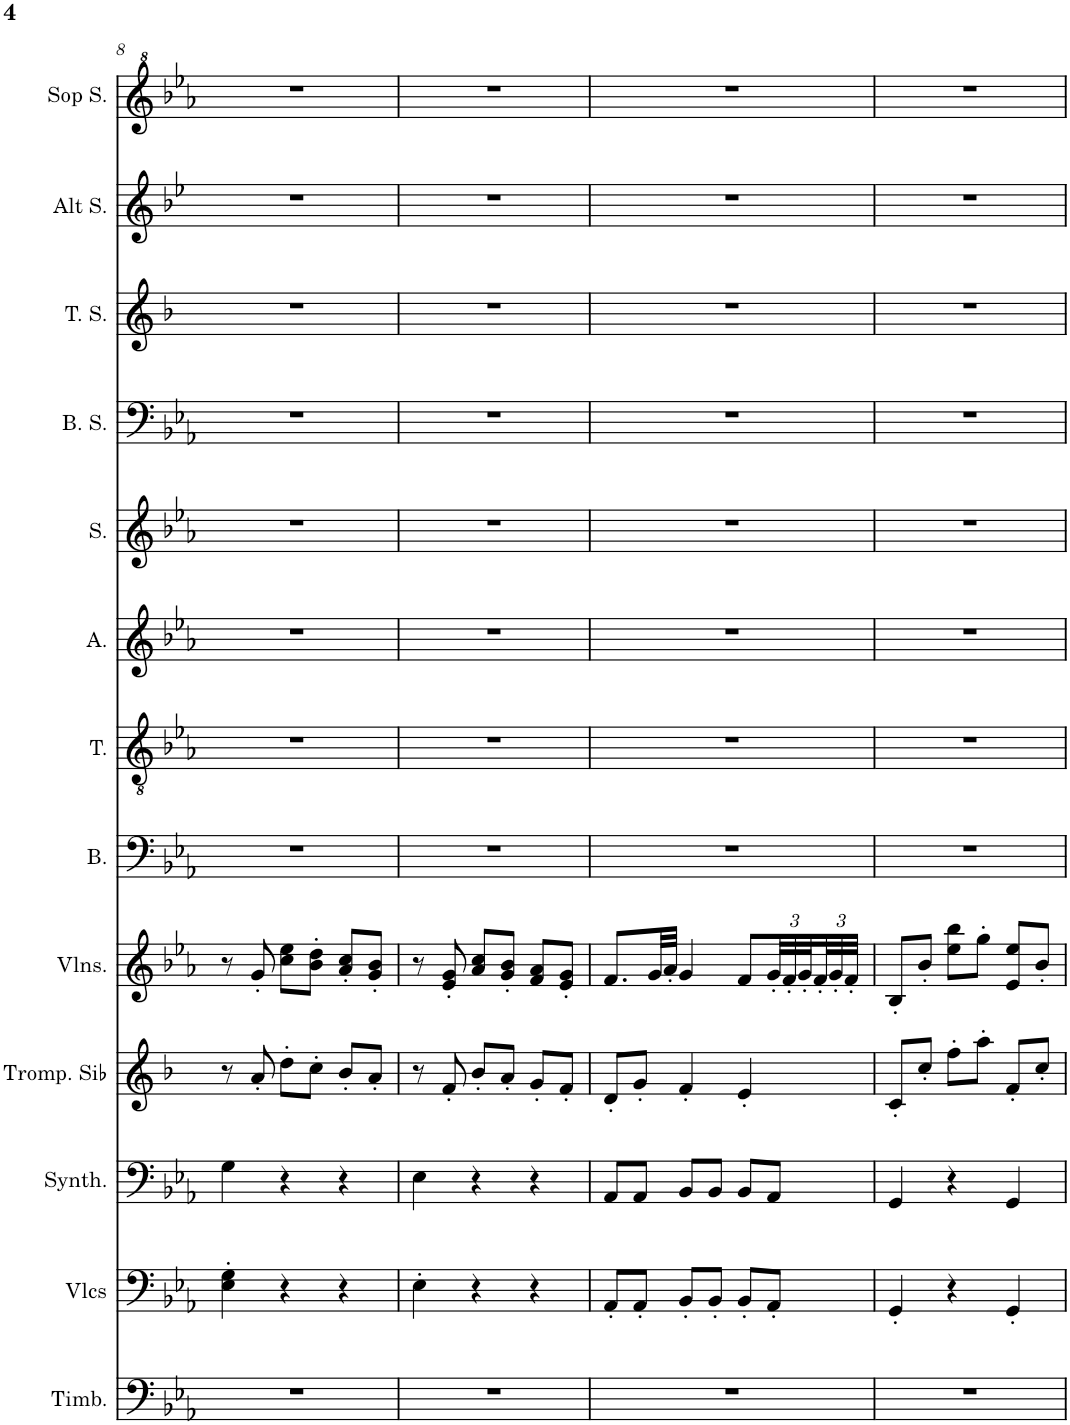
**kern	**kern	**kern	**kern	**kern	**kern	**kern	**kern	**kern	**kern	**kern	**kern	**kern
*part13	*part12	*part11	*part10	*part9	*part8	*part7	*part6	*part5	*part4	*part3	*part2	*part1
*staff13	*staff12	*staff11	*staff10	*staff9	*staff8	*staff7	*staff6	*staff5	*staff4	*staff3	*staff2	*staff1
*I"Timbales, Staff-1	*I"Violoncelles, D'Bass/Strings, etc	*I"Synthétiseur d'instruments à cordes, Synth strings, etc	*I"Trompette en Sib, Synth strings 2	*I"Violons, 1st violins	*I"Basse	*I"Ténor	*I"Alto	*I"Soprano	*I"Basse Solo	*I"Tenor Solo	*I"Alto Solo	*I"Soprano Solo
*I'Timb.	*I'Vlcs	*I'Synth.	*I'Tromp. Sib	*I'Vlns.	*I'B.	*I'T.	*I'A.	*I'S.	*I'B. S.	*I'T. S.	*I'Alt S.	*I'Sop S.
!!LO:PB:g=z
*clefF4	*clefF4	*clefF4	*clefG2	*clefG2	*clefF4	*clefGv2	*clefG2	*clefG2	*clefF4	*clefG2	*clefG2	*clefG^2
*	*	*	*Trd1c2	*	*	*	*	*	*	*Trd8c14	*Trd4c7	*
*k[b-e-a-]	*k[b-e-a-]	*k[b-e-a-]	*k[b-]	*k[b-e-a-]	*k[b-e-a-]	*k[b-e-a-]	*k[b-e-a-]	*k[b-e-a-]	*k[b-e-a-]	*k[b-]	*k[b-e-]	*k[b-e-a-]
*M3/4	*M3/4	*M3/4	*M3/4	*M3/4	*M3/4	*M3/4	*M3/4	*M3/4	*M3/4	*M3/4	*M3/4	*M3/4
=8	=8	=8	=8	=8	=8	=8	=8	=8	=8	=8	=8	=8
2.r	4E-\' 4G\'	4G\	8r	8r	2.r	2.r	2.r	2.r	2.r	2.r	2.r	2.r
.	.	.	8a'/	8g'/	.	.	.	.	.	.	.	.
.	4r	4r	8dd'\L	8cc\ 8ee-\L	.	.	.	.	.	.	.	.
.	.	.	8cc'\J	8b-\' 8dd\'J	.	.	.	.	.	.	.	.
.	4r	4r	8b-'/L	8a-/' 8cc/'L	.	.	.	.	.	.	.	.
.	.	.	8a'/J	8g/' 8b-/'J	.	.	.	.	.	.	.	.
=9	=9	=9	=9	=9	=9	=9	=9	=9	=9	=9	=9	=9
2.r	4E-'\	4E-\	8r	8r	2.r	2.r	2.r	2.r	2.r	2.r	2.r	2.r
.	.	.	8f'/	8e-/' 8g/'	.	.	.	.	.	.	.	.
.	4r	4r	8b-'/L	8a-/ 8cc/L	.	.	.	.	.	.	.	.
.	.	.	8a'/J	8g/' 8b-/'J	.	.	.	.	.	.	.	.
.	4r	4r	8g'/L	8f/ 8a-/L	.	.	.	.	.	.	.	.
.	.	.	8f'/J	8e-/' 8g/'J	.	.	.	.	.	.	.	.
=10	=10	=10	=10	=10	=10	=10	=10	=10	=10	=10	=10	=10
2.r	8AA-'/L	8AA-/L	8d'/L	8.f/L	2.r	2.r	2.r	2.r	2.r	2.r	2.r	2.r
.	8AA-'/J	8AA-/J	8g'/J	.	.	.	.	.	.	.	.	.
.	.	.	.	32g/LL	.	.	.	.	.	.	.	.
.	.	.	.	32a-'/JJJ	.	.	.	.	.	.	.	.
.	8BB-'/L	8BB-/L	4f'/	4g/	.	.	.	.	.	.	.	.
.	8BB-'/J	8BB-/J	.	.	.	.	.	.	.	.	.	.
.	8BB-'/L	8BB-/L	4e'/	8f/L	.	.	.	.	.	.	.	.
*	*	*	*	*Xbrackettup	*	*	*	*	*	*	*	*
.	8AA-'/J	8AA-/J	.	48g'/LL	.	.	.	.	.	.	.	.
.	.	.	.	48f'/	.	.	.	.	.	.	.	.
.	.	.	.	48g'/	.	.	.	.	.	.	.	.
.	.	.	.	48f'/	.	.	.	.	.	.	.	.
.	.	.	.	48g'/	.	.	.	.	.	.	.	.
.	.	.	.	48f'/JJJ	.	.	.	.	.	.	.	.
=11	=11	=11	=11	=11	=11	=11	=11	=11	=11	=11	=11	=11
2.r	4GG'/	4GG/	8c'/L	8B-'/L	2.r	2.r	2.r	2.r	2.r	2.r	2.r	2.r
.	.	.	8cc'/J	8b-'/J	.	.	.	.	.	.	.	.
.	4r	4r	8ff'\L	8ee-\ 8bb-\L	.	.	.	.	.	.	.	.
.	.	.	8aa'\J	8gg'\J	.	.	.	.	.	.	.	.
.	4GG'/	4GG/	8f'/L	8e-/ 8ee-/L	.	.	.	.	.	.	.	.
.	.	.	8cc'/J	8b-'/J	.	.	.	.	.	.	.	.
=	=	=	=	=	=	=	=	=	=	=	=	=
*-	*-	*-	*-	*-	*-	*-	*-	*-	*-	*-	*-	*-
